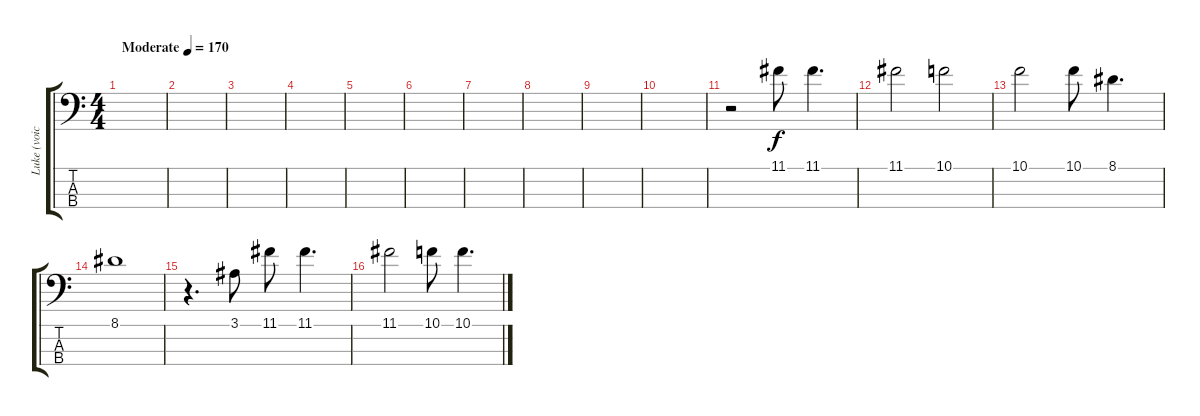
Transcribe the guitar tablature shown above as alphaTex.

\track ("Luke (voice)" "Luke (voic") {instrument fretlessbass}
\staff {score tabs}
\tuning (G2 D2 A1 E1) {hide}
\ts (4 4)
\tempo (170 "Moderate")
\clef f4
\ks c
|
|
|
|
|
|
|
|
|
|
r.2 11.1.8 11.1.4{d} |
11.1.2 10.1.2 |
10.1.2 10.1.8 8.1.4{d} |
8.1.1 |
r.4{d} 3.1.8 11.1.8 11.1.4{d} |
11.1.2 10.1.8 10.1.4{d}
